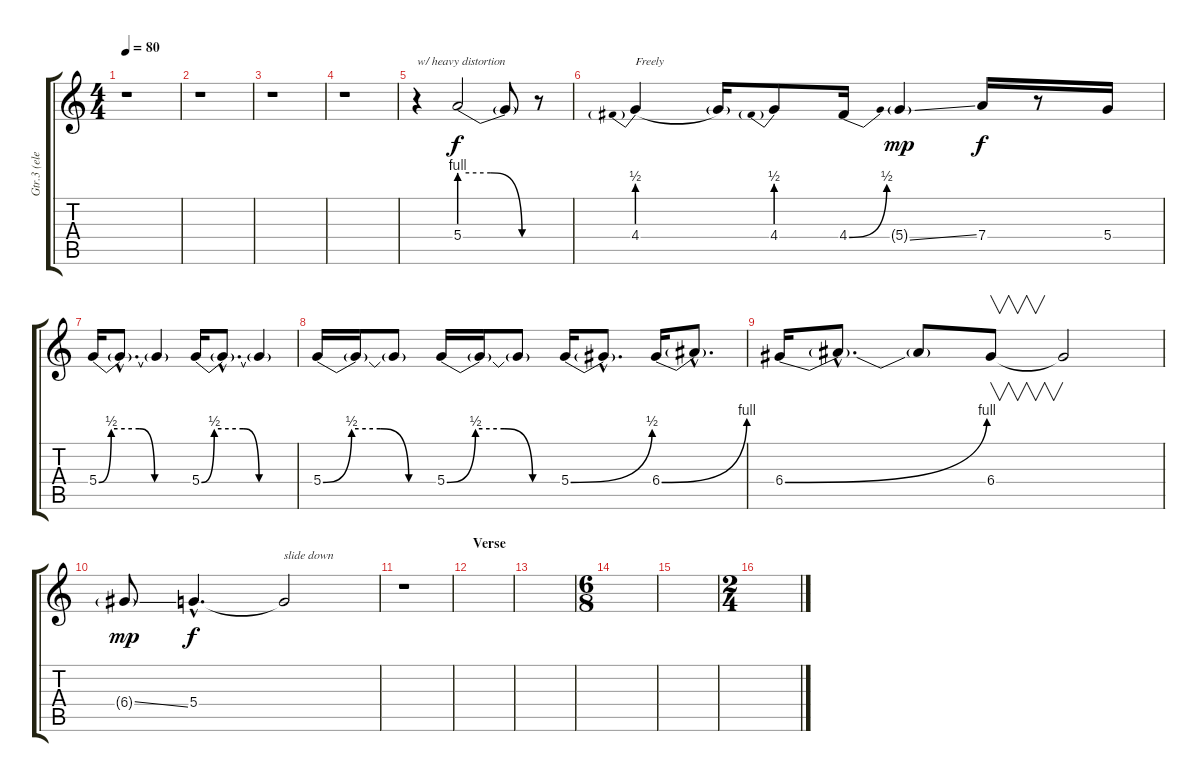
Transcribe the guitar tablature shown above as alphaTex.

\track ("Gtr.3 (elec.)" "Gtr.3 (ele") {instrument distortionguitar}
\staff {score tabs}
\tuning (E4 B3 G3 D3 A2 E2) {hide}
\ts (4 4)
\tempo 80
\clef g2
\ks c
r.1{dy f} |
r.1 |
r.1 |
r.1 |
r.4{txt "w/ heavy distortion"} 5.4{be (custom 0 4 25 4 50 0 60 0)}.2 5.4{t}.8 r.8 |
4.4{be (prebend 0 2 60 2)}.4{txt "Freely"} 4.4{t}.16 4.4{be (prebend 0 2 60 2)}.8 4.4{be (bend 0 0 60 2)}.16 5.4{ss g}.4{dy mp} 7.4.16{dy f} r.8 5.4.16 |
5.4{be (custom 0 0 8 2 26 2 36 0 60 0)}.16 5.4{hac t}.8{d} 5.4{t}.4 5.4{be (custom 0 0 8 2 26 2 36 0 60 0)}.16 5.4{hac t}.8{d} 5.4{t}.4 |
5.4{be (custom 0 0 15 2 30 2 45 0 60 0)}.16 5.4{t}.16 5.4{t}.8 5.4{be (custom 0 0 15 2 30 2 45 0 60 0)}.16 5.4{t}.16 5.4{t}.8 5.4{be (bend 0 0 60 2)}.16 5.4{hac t}.8{d} 6.4{be (bend 0 0 60 4)}.16 6.4{hac t}.8{d} |
6.4{be (bend 0 0 60 4)}.16 6.4{hac t}.8{d} 6.4{t}.8 6.4.8{v} 6.4{t}.2 |
6.4{ss g}.8{dy mp} 5.4{hac}.4{d dy f} 5.4{t}.2{txt "slide down"} |
r.1 |
\section ("" "Verse")
|
|
\ts (6 8)
|
|
\ts (2 4)
